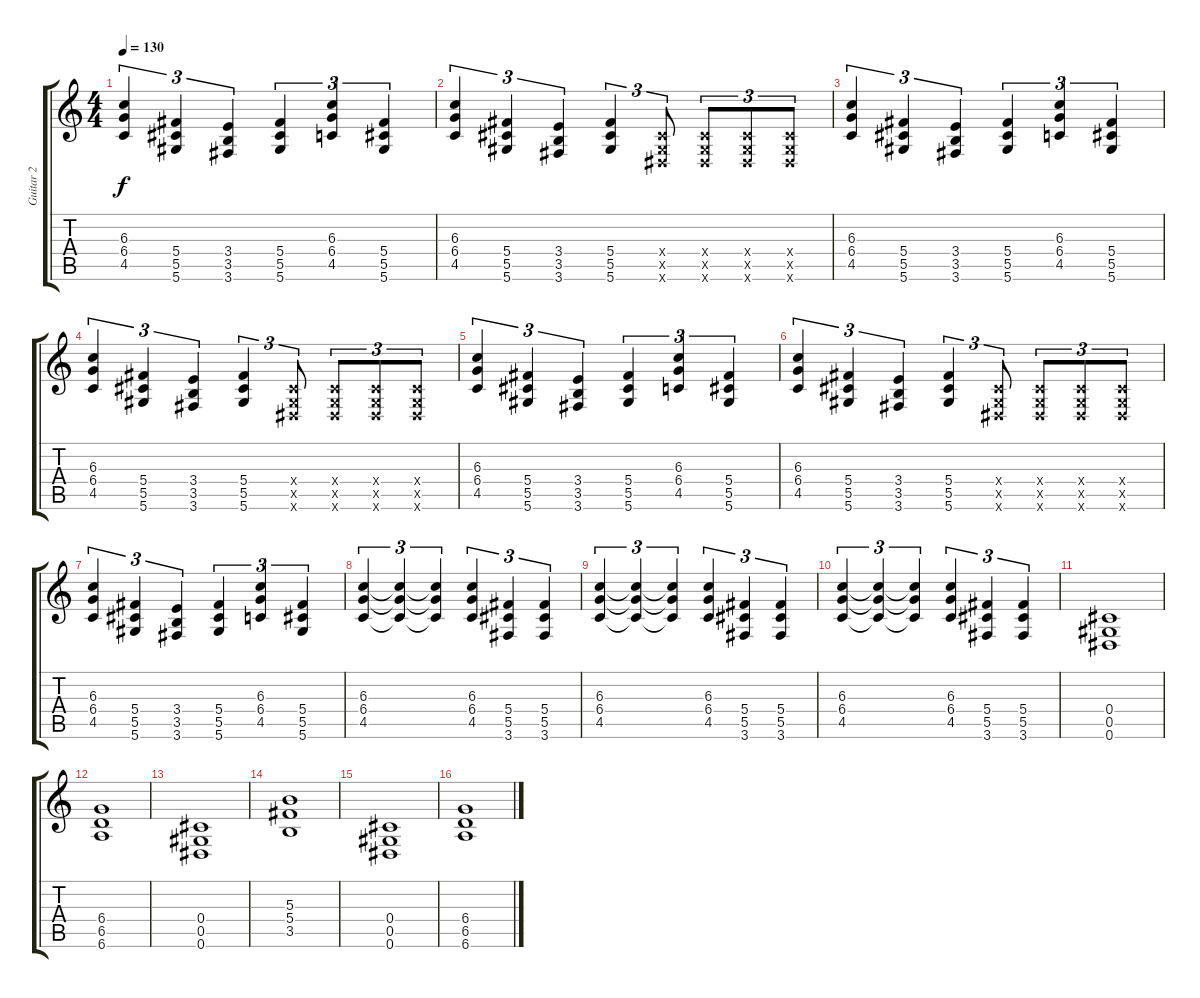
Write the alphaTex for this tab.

\track ("Guitar 2" "Guitar 2") {instrument distortionguitar}
\staff {score tabs}
\tuning (Eb4 Bb3 Gb3 Db3 Ab2 Eb2) {hide}
\ts (4 4)
\tempo 130
\clef g2
\ks c
(6.3 6.4 4.5).4{tu (3 2) dy f} (5.4 5.5 5.6).4{tu (3 2)} (3.4 3.5 3.6).4{tu (3 2)} (5.4 5.5 5.6).4{tu (3 2)} (6.3 6.4 4.5).4{tu (3 2)} (5.4 5.5 5.6).4{tu (3 2)} |
(6.3 6.4 4.5).4{tu (3 2)} (5.4 5.5 5.6).4{tu (3 2)} (3.4 3.5 3.6).4{tu (3 2)} (5.4 5.5 5.6).4{tu (3 2)} (0.4{x} 0.5{x} 0.6{x}).8{tu (3 2)} (0.4{x} 0.5{x} 0.6{x}).8{tu (3 2)} (0.4{x} 0.5{x} 0.6{x}).8{tu (3 2)} (0.4{x} 0.5{x} 0.6{x}).8{tu (3 2)} |
(6.3 6.4 4.5).4{tu (3 2)} (5.4 5.5 5.6).4{tu (3 2)} (3.4 3.5 3.6).4{tu (3 2)} (5.4 5.5 5.6).4{tu (3 2)} (6.3 6.4 4.5).4{tu (3 2)} (5.4 5.5 5.6).4{tu (3 2)} |
(6.3 6.4 4.5).4{tu (3 2)} (5.4 5.5 5.6).4{tu (3 2)} (3.4 3.5 3.6).4{tu (3 2)} (5.4 5.5 5.6).4{tu (3 2)} (0.4{x} 0.5{x} 0.6{x}).8{tu (3 2)} (0.4{x} 0.5{x} 0.6{x}).8{tu (3 2)} (0.4{x} 0.5{x} 0.6{x}).8{tu (3 2)} (0.4{x} 0.5{x} 0.6{x}).8{tu (3 2)} |
(6.3 6.4 4.5).4{tu (3 2)} (5.4 5.5 5.6).4{tu (3 2)} (3.4 3.5 3.6).4{tu (3 2)} (5.4 5.5 5.6).4{tu (3 2)} (6.3 6.4 4.5).4{tu (3 2)} (5.4 5.5 5.6).4{tu (3 2)} |
(6.3 6.4 4.5).4{tu (3 2)} (5.4 5.5 5.6).4{tu (3 2)} (3.4 3.5 3.6).4{tu (3 2)} (5.4 5.5 5.6).4{tu (3 2)} (0.4{x} 0.5{x} 0.6{x}).8{tu (3 2)} (0.4{x} 0.5{x} 0.6{x}).8{tu (3 2)} (0.4{x} 0.5{x} 0.6{x}).8{tu (3 2)} (0.4{x} 0.5{x} 0.6{x}).8{tu (3 2)} |
(6.3 6.4 4.5).4{tu (3 2)} (5.4 5.5 5.6).4{tu (3 2)} (3.4 3.5 3.6).4{tu (3 2)} (5.4 5.5 5.6).4{tu (3 2)} (6.3 6.4 4.5).4{tu (3 2)} (5.4 5.5 5.6).4{tu (3 2)} |
(6.3 6.4 4.5).4{tu (3 2)} (6.3{t} 6.4{t} 4.5{t}).4{tu (3 2)} (6.3{t} 6.4{t} 4.5{t}).4{tu (3 2)} (6.3 6.4 4.5).4{tu (3 2)} (5.4 5.5 3.6).4{tu (3 2)} (5.4 5.5 3.6).4{tu (3 2)} |
(6.3 6.4 4.5).4{tu (3 2)} (6.3{t} 6.4{t} 4.5{t}).4{tu (3 2)} (6.3{t} 6.4{t} 4.5{t}).4{tu (3 2)} (6.3 6.4 4.5).4{tu (3 2)} (5.4 5.5 3.6).4{tu (3 2)} (5.4 5.5 3.6).4{tu (3 2)} |
(6.3 6.4 4.5).4{tu (3 2)} (6.3{t} 6.4{t} 4.5{t}).4{tu (3 2)} (6.3{t} 6.4{t} 4.5{t}).4{tu (3 2)} (6.3 6.4 4.5).4{tu (3 2)} (5.4 5.5 3.6).4{tu (3 2)} (5.4 5.5 3.6).4{tu (3 2)} |
(0.4 0.5 0.6).1 |
(6.4 6.5 6.6).1 |
(0.4 0.5 0.6).1 |
(5.3 5.4 3.5).1 |
(0.4 0.5 0.6).1 |
(6.4 6.5 6.6).1
